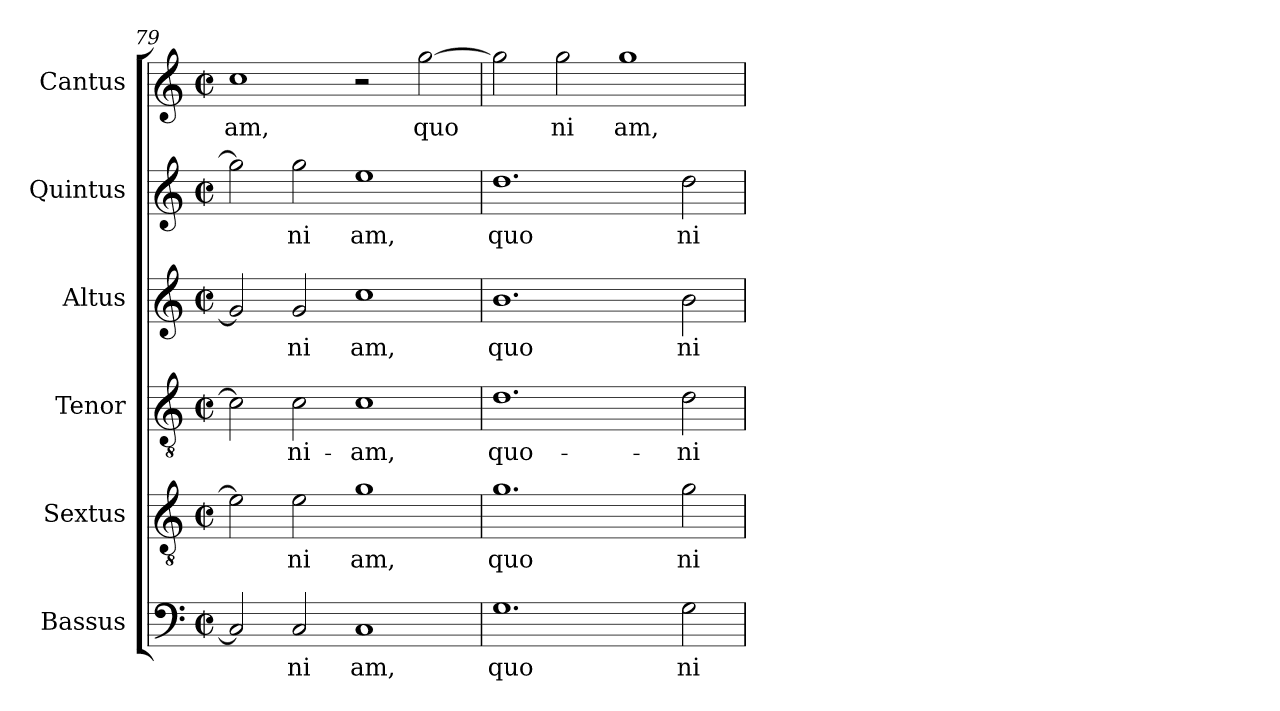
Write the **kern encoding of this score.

**kern	**text	**kern	**text	**kern	**text	**kern	**text	**kern	**text	**kern	**text
*part6	*part6	*part5	*part5	*part4	*part4	*part3	*part3	*part2	*part2	*part1	*part1
*staff6	*staff6	*staff5	*staff5	*staff4	*staff4	*staff3	*staff3	*staff2	*staff2	*staff1	*staff1
*I"Bassus	*	*I"Sextus	*	*I"Tenor	*	*I"Altus	*	*I"Quintus	*	*I"Cantus	*
*clefF4	*	*clefGv2	*	*clefGv2	*	*clefG2	*	*clefG2	*	*clefG2	*
*k[]	*	*k[]	*	*k[]	*	*k[]	*	*k[]	*	*k[]	*
*C:	*	*C:	*	*C:	*	*C:	*	*C:	*	*C:	*
*M2/2	*	*M2/2	*	*M2/2	*	*M2/2	*	*M2/2	*	*M2/2	*
*met(c|)	*	*met(c|)	*	*met(c|)	*	*met(c|)	*	*met(c|)	*	*met(c|)	*
=79	=79	=79	=79	=79	=79	=79	=79	=79	=79	=79	=79
!	!LO:LY:b:cj	!	!LO:LY:b:cj	!	!LO:LY:b:cj	!	!LO:LY:b:cj	!	!LO:LY:b:cj	!	!LO:LY:b:cj
2C/]	.	2e\]	.	2c\]	--	2g/]	.	2gg\]	.	1cc	am,
!	!LO:LY:b:cj	!	!LO:LY:b:cj	!	!LO:LY:b:cj	!	!LO:LY:b:cj	!	!LO:LY:b:cj	!	!
2C/	ni	2e\	ni	2c\	-ni-	2g/	ni	2gg\	ni	.	.
!	!LO:LY:b:cj	!	!LO:LY:b:cj	!	!LO:LY:b:cj	!	!LO:LY:b:cj	!	!LO:LY:b:cj	!	!
1C	am,	1g	am,	1c	-am,	1cc	am,	1ee	am,	2r	.
!	!	!	!	!	!	!	!	!	!	!	!LO:LY:b:cj
.	.	.	.	.	.	.	.	.	.	[>2gg\	quo
=80	=80	=80	=80	=80	=80	=80	=80	=80	=80	=80	=80
!	!LO:LY:b:cj	!	!LO:LY:b:cj	!	!LO:LY:b:cj	!	!LO:LY:b:cj	!	!LO:LY:b:cj	!	!LO:LY:b:cj
1.G	quo	1.g	quo	1.d	quo-	1.b	quo	1.dd	quo	2gg\]	.
!	!	!	!	!	!	!	!	!	!	!	!LO:LY:b:cj
.	.	.	.	.	.	.	.	.	.	2gg\	ni
!	!	!	!	!	!	!	!	!	!	!	!LO:LY:b:cj
.	.	.	.	.	.	.	.	.	.	1gg	am,
!	!LO:LY:b:cj	!	!LO:LY:b:cj	!	!LO:LY:b:cj	!	!LO:LY:b:cj	!	!LO:LY:b:cj	!	!
2G\	ni	2g\	ni	2d\	-ni-	2b\	ni	2dd\	ni	.	.
=	=	=	=	=	=	=	=	=	=	=	=
*-	*-	*-	*-	*-	*-	*-	*-	*-	*-	*-	*-
